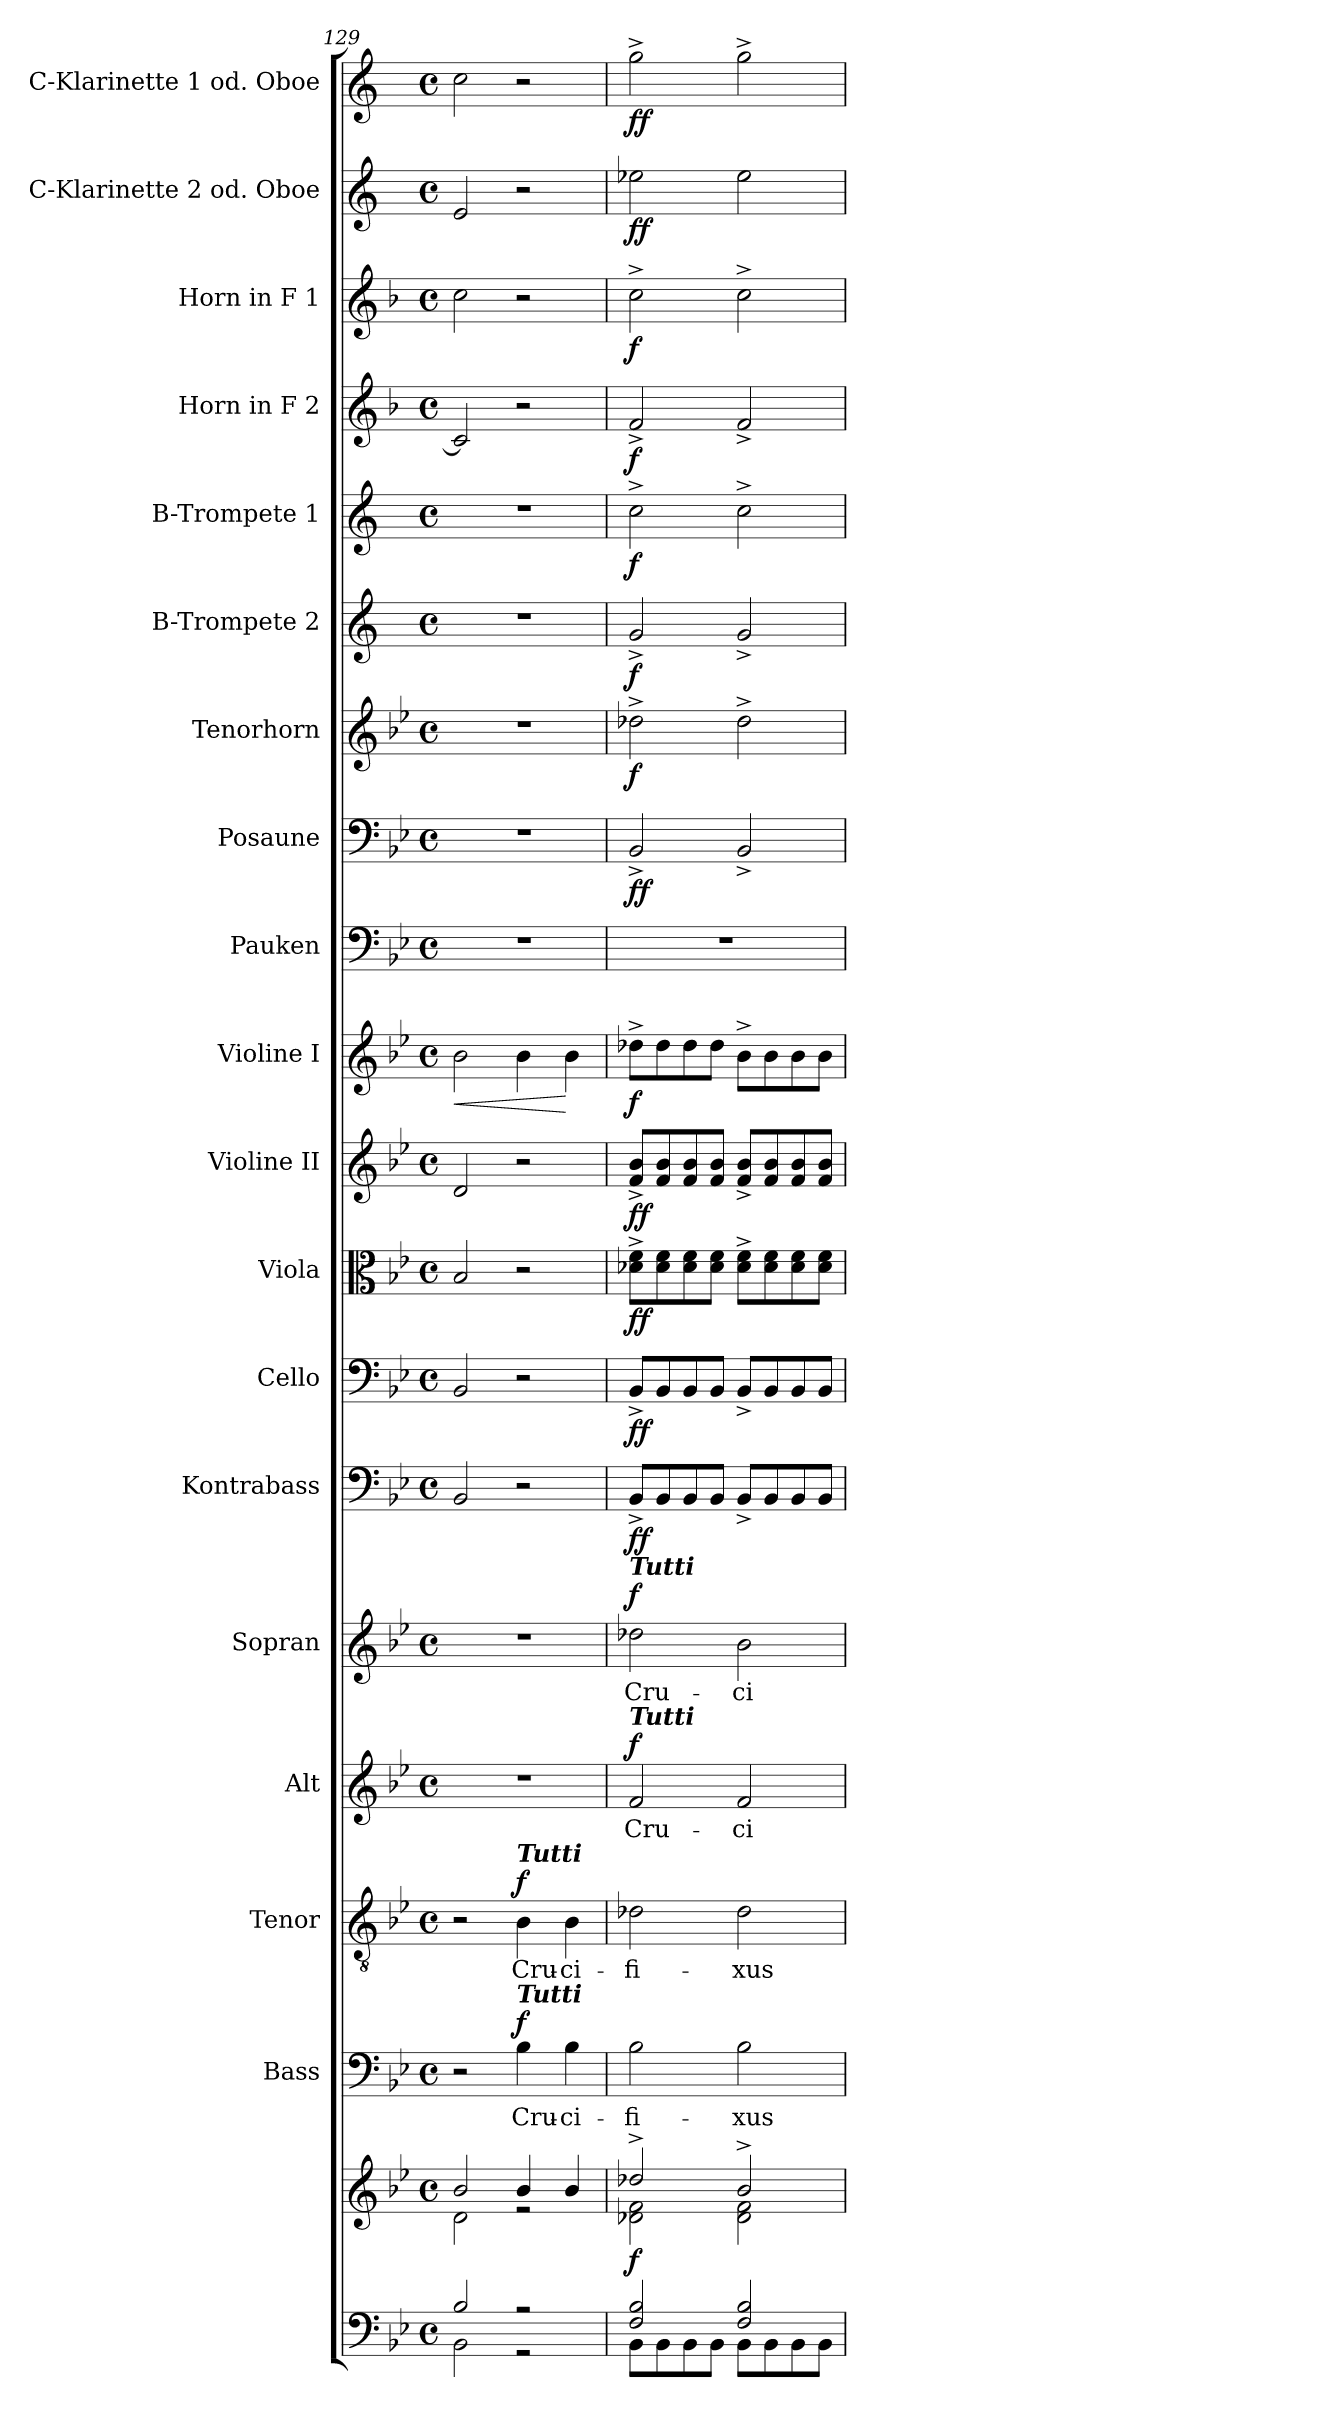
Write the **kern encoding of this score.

**kern	**kern	**dynam	**kern	**text	**dynam	**kern	**text	**dynam	**kern	**text	**dynam	**kern	**text	**dynam	**kern	**dynam	**kern	**dynam	**kern	**dynam	**kern	**dynam	**kern	**dynam	**kern	**kern	**dynam	**kern	**dynam	**kern	**dynam	**kern	**dynam	**kern	**dynam	**kern	**dynam	**kern	**dynam	**kern	**dynam
*part19	*part19	*part19	*part18	*part18	*part18	*part17	*part17	*part17	*part16	*part16	*part16	*part15	*part15	*part15	*part14	*part14	*part13	*part13	*part12	*part12	*part11	*part11	*part10	*part10	*part9	*part8	*part8	*part7	*part7	*part6	*part6	*part5	*part5	*part4	*part4	*part3	*part3	*part2	*part2	*part1	*part1
*staff20	*staff19	*staff19/20	*staff18	*staff18	*staff18	*staff17	*staff17	*staff17	*staff16	*staff16	*staff16	*staff15	*staff15	*staff15	*staff14	*staff14	*staff13	*staff13	*staff12	*staff12	*staff11	*staff11	*staff10	*staff10	*staff9	*staff8	*staff8	*staff7	*staff7	*staff6	*staff6	*staff5	*staff5	*staff4	*staff4	*staff3	*staff3	*staff2	*staff2	*staff1	*staff1
*	*	*	*I"Bass	*	*	*I"Tenor	*	*	*I"Alt	*	*	*I"Sopran	*	*	*I"Kontrabass	*	*I"Cello	*	*I"Viola	*	*I"Violine II	*	*I"Violine I	*	*I"Pauken	*I"Posaune	*	*I"Tenorhorn	*	*I"B-Trompete 2	*	*I"B-Trompete 1	*	*I"Horn in F 2	*	*I"Horn in F 1	*	*I"C-Klarinette 2 od. Oboe	*	*I"C-Klarinette 1 od. Oboe	*
*	*	*	*I'B.	*	*	*I'T.	*	*	*I'A.	*	*	*I'S.	*	*	*I'Kb.	*	*	*	*I'Vla.	*	*I'Vl. II	*	*I'Vl. I	*	*I'Pk.	*I'Pos.	*	*I'T. Hrn.	*	*I'B Trp. 2	*	*I'B Trp. 1	*	*	*	*	*	*I'C Kl. 2	*	*I'C Kl. 1	*
*clefF4	*clefG2	*	*clefF4	*	*	*clefGv2	*	*	*clefG2	*	*	*clefG2	*	*	*clefF4	*	*clefF4	*	*clefC3	*	*clefG2	*	*clefG2	*	*clefF4	*clefF4	*	*clefG2	*	*clefG2	*	*clefG2	*	*clefG2	*	*clefG2	*	*clefG2	*	*clefG2	*
*	*	*	*	*	*	*	*	*	*	*	*	*	*	*	*ITrd7c12	*	*	*	*	*	*	*	*	*	*	*	*	*ITrd8c14	*	*ITrd1c2	*	*ITrd1c2	*	*ITrd4c7	*	*ITrd4c7	*	*ITrd1c2	*	*ITrd1c2	*
*k[b-e-]	*k[b-e-]	*	*k[b-e-]	*	*	*k[b-e-]	*	*	*k[b-e-]	*	*	*k[b-e-]	*	*	*k[b-e-]	*	*k[b-e-]	*	*k[b-e-]	*	*k[b-e-]	*	*k[b-e-]	*	*k[b-e-]	*k[b-e-]	*	*k[b-e-]	*	*k[b-e-]	*	*k[b-e-]	*	*k[b-e-]	*	*k[b-e-]	*	*k[b-e-]	*	*k[b-e-]	*
*B-:	*B-:	*	*B-:	*	*	*B-:	*	*	*B-:	*	*	*B-:	*	*	*B-:	*	*B-:	*	*B-:	*	*B-:	*	*B-:	*	*B-:	*B-:	*	*B-:	*	*B-:	*	*B-:	*	*B-:	*	*B-:	*	*B-:	*	*B-:	*
*M4/4	*M4/4	*	*M4/4	*	*	*M4/4	*	*	*M4/4	*	*	*M4/4	*	*	*M4/4	*	*M4/4	*	*M4/4	*	*M4/4	*	*M4/4	*	*M4/4	*M4/4	*	*M4/4	*	*M4/4	*	*M4/4	*	*M4/4	*	*M4/4	*	*M4/4	*	*M4/4	*
*met(c)	*met(c)	*	*met(c)	*	*	*met(c)	*	*	*met(c)	*	*	*met(c)	*	*	*met(c)	*	*met(c)	*	*met(c)	*	*met(c)	*	*met(c)	*	*met(c)	*met(c)	*	*met(c)	*	*met(c)	*	*met(c)	*	*met(c)	*	*met(c)	*	*met(c)	*	*met(c)	*
=129	=129	=129	=129	=129	=129	=129	=129	=129	=129	=129	=129	=129	=129	=129	=129	=129	=129	=129	=129	=129	=129	=129	=129	=129	=129	=129	=129	=129	=129	=129	=129	=129	=129	=129	=129	=129	=129	=129	=129	=129	=129
*^	*^	*	*	*	*	*	*	*	*	*	*	*	*	*	*	*	*	*	*	*	*	*	*	*	*	*	*	*	*	*	*	*	*	*	*	*	*	*	*	*	*
!	!	!	!	!	!	!	!	!	!	!	!	!	!	!	!	!	!	!	!	!	!	!	!	!	!	!LO:HP:b	!	!	!	!	!	!	!	!	!	!	!	!	!	!	!	!	!
2B-/	2BB-\	2b-/	2d\	.	2r	.	.	2r	.	.	1r	.	.	1r	.	.	2BBB-/	.	2BB-/	.	2B-/	.	2d/	.	2b-\	<	1r	1r	.	1r	.	1r	.	1r	.	2F/]	.	2f\	.	2d/	.	2b-\	.
!	!	!	!	!	!	!	!	!LO:TX:a:Bi:t=Tutti	!	!	!	!	!	!	!	!	!	!	!	!	!	!	!	!	!	!	!	!	!	!	!	!	!	!	!	!	!	!	!	!	!	!	!
!	!	!	!	!	!LO:TX:a:Bi:t=Tutti	!	!	!	!	!	!	!	!	!	!	!	!	!	!	!	!	!	!	!	!	!	!	!	!	!	!	!	!	!	!	!	!	!	!	!	!	!	!
!	!	!	!	!	!	!LO:LY:b	!LO:DY:a	!	!LO:LY:b	!LO:DY:a	!	!	!	!	!	!	!	!	!	!	!	!	!	!	!	!	!	!	!	!	!	!	!	!	!	!	!	!	!	!	!	!	!
2r	2r	4b-/	2re	.	4B-\	Cru-	f	4B-\	Cru-	f	.	.	.	.	.	.	2r	.	2r	.	2r	.	2r	.	4b-\	.	.	.	.	.	.	.	.	.	.	2r	.	2r	.	2r	.	2r	.
!	!	!	!	!	!	!LO:LY:b	!	!	!LO:LY:b	!	!	!	!	!	!	!	!	!	!	!	!	!	!	!	!	!	!	!	!	!	!	!	!	!	!	!	!	!	!	!	!	!	!
.	.	4b-/	.	.	4B-\	-ci-	.	4B-\	-ci-	.	.	.	.	.	.	.	.	.	.	.	.	.	.	.	4b-\	[	.	.	.	.	.	.	.	.	.	.	.	.	.	.	.	.	.
=130	=130	=130	=130	=130	=130	=130	=130	=130	=130	=130	=130	=130	=130	=130	=130	=130	=130	=130	=130	=130	=130	=130	=130	=130	=130	=130	=130	=130	=130	=130	=130	=130	=130	=130	=130	=130	=130	=130	=130	=130	=130	=130	=130
!	!	!	!	!	!	!	!	!	!	!	!	!	!	!LO:TX:a:Bi:t=Tutti	!	!	!	!	!	!	!	!	!	!	!	!	!	!	!	!	!	!	!	!	!	!	!	!	!	!	!	!	!
!	!	!	!	!	!	!	!	!	!	!	!LO:TX:a:Bi:t=Tutti	!	!	!	!	!	!	!	!	!	!	!	!	!	!	!	!	!	!	!	!	!	!	!	!	!	!	!	!	!	!	!	!
!	!	!	!	!LO:DY:b	!	!LO:LY:b	!	!	!LO:LY:b	!	!	!LO:LY:b	!LO:DY:a	!	!LO:LY:b	!LO:DY:a	!	!LO:DY:b	!	!LO:DY:b	!	!LO:DY:b	!	!LO:DY:b	!	!LO:DY:b	!	!	!LO:DY:b	!	!LO:DY:b	!	!LO:DY:b	!	!LO:DY:b	!	!LO:DY:b	!	!LO:DY:b	!	!LO:DY:b	!	!LO:DY:b
2F/ 2B-/	8BB-\L	2dd-X^>/	2d-X\ 2f\	f	2B-\	-fi-	.	2d-X\	-fi-	.	2f/	Cru-	f	2dd-X\	Cru-	f	8BBB-^</L	ff	8BB-^</L	ff	8d-X\^> 8f\^>L	ff	8f/^< 8b-/^<L	ff	8dd-X^>\L	f	1r	2BB-^</	ff	2d-X^>\	f	2f^</	f	2b-^>\	f	2B-^</	f	2f^>\	f	2dd-X\	ff	2ff^>\	ff
.	8BB-\	.	.	.	.	.	.	.	.	.	.	.	.	.	.	.	8BBB-/	.	8BB-/	.	8d-\ 8f\	.	8f/ 8b-/	.	8dd-\	.	.	.	.	.	.	.	.	.	.	.	.	.	.	.	.	.	.
.	8BB-\	.	.	.	.	.	.	.	.	.	.	.	.	.	.	.	8BBB-/	.	8BB-/	.	8d-\ 8f\	.	8f/ 8b-/	.	8dd-\	.	.	.	.	.	.	.	.	.	.	.	.	.	.	.	.	.	.
.	8BB-\J	.	.	.	.	.	.	.	.	.	.	.	.	.	.	.	8BBB-/J	.	8BB-/J	.	8d-\ 8f\J	.	8f/ 8b-/J	.	8dd-\J	.	.	.	.	.	.	.	.	.	.	.	.	.	.	.	.	.	.
!	!	!	!	!	!	!LO:LY:b	!	!	!LO:LY:b	!	!	!LO:LY:b	!	!	!LO:LY:b	!	!	!	!	!	!	!	!	!	!	!	!	!	!	!	!	!	!	!	!	!	!	!	!	!	!	!	!
2F/ 2B-/	8BB-\L	2b-^>/	2d-\ 2f\	.	2B-\	-xus	.	2d-\	-xus	.	2f/	-ci-	.	2b-\	-ci-	.	8BBB-^</L	.	8BB-^</L	.	8d-\^> 8f\^>L	.	8f/^< 8b-/^<L	.	8b-^>\L	.	.	2BB-^</	.	2d-^>\	.	2f^</	.	2b-^>\	.	2B-^</	.	2f^>\	.	2dd-\	.	2ff^>\	.
.	8BB-\	.	.	.	.	.	.	.	.	.	.	.	.	.	.	.	8BBB-/	.	8BB-/	.	8d-\ 8f\	.	8f/ 8b-/	.	8b-\	.	.	.	.	.	.	.	.	.	.	.	.	.	.	.	.	.	.
.	8BB-\	.	.	.	.	.	.	.	.	.	.	.	.	.	.	.	8BBB-/	.	8BB-/	.	8d-\ 8f\	.	8f/ 8b-/	.	8b-\	.	.	.	.	.	.	.	.	.	.	.	.	.	.	.	.	.	.
.	8BB-\J	.	.	.	.	.	.	.	.	.	.	.	.	.	.	.	8BBB-/J	.	8BB-/J	.	8d-\ 8f\J	.	8f/ 8b-/J	.	8b-\J	.	.	.	.	.	.	.	.	.	.	.	.	.	.	.	.	.	.
*v	*v	*	*	*	*	*	*	*	*	*	*	*	*	*	*	*	*	*	*	*	*	*	*	*	*	*	*	*	*	*	*	*	*	*	*	*	*	*	*	*	*	*	*
*	*v	*v	*	*	*	*	*	*	*	*	*	*	*	*	*	*	*	*	*	*	*	*	*	*	*	*	*	*	*	*	*	*	*	*	*	*	*	*	*	*	*	*
=	=	=	=	=	=	=	=	=	=	=	=	=	=	=	=	=	=	=	=	=	=	=	=	=	=	=	=	=	=	=	=	=	=	=	=	=	=	=	=	=	=
*-	*-	*-	*-	*-	*-	*-	*-	*-	*-	*-	*-	*-	*-	*-	*-	*-	*-	*-	*-	*-	*-	*-	*-	*-	*-	*-	*-	*-	*-	*-	*-	*-	*-	*-	*-	*-	*-	*-	*-	*-	*-
